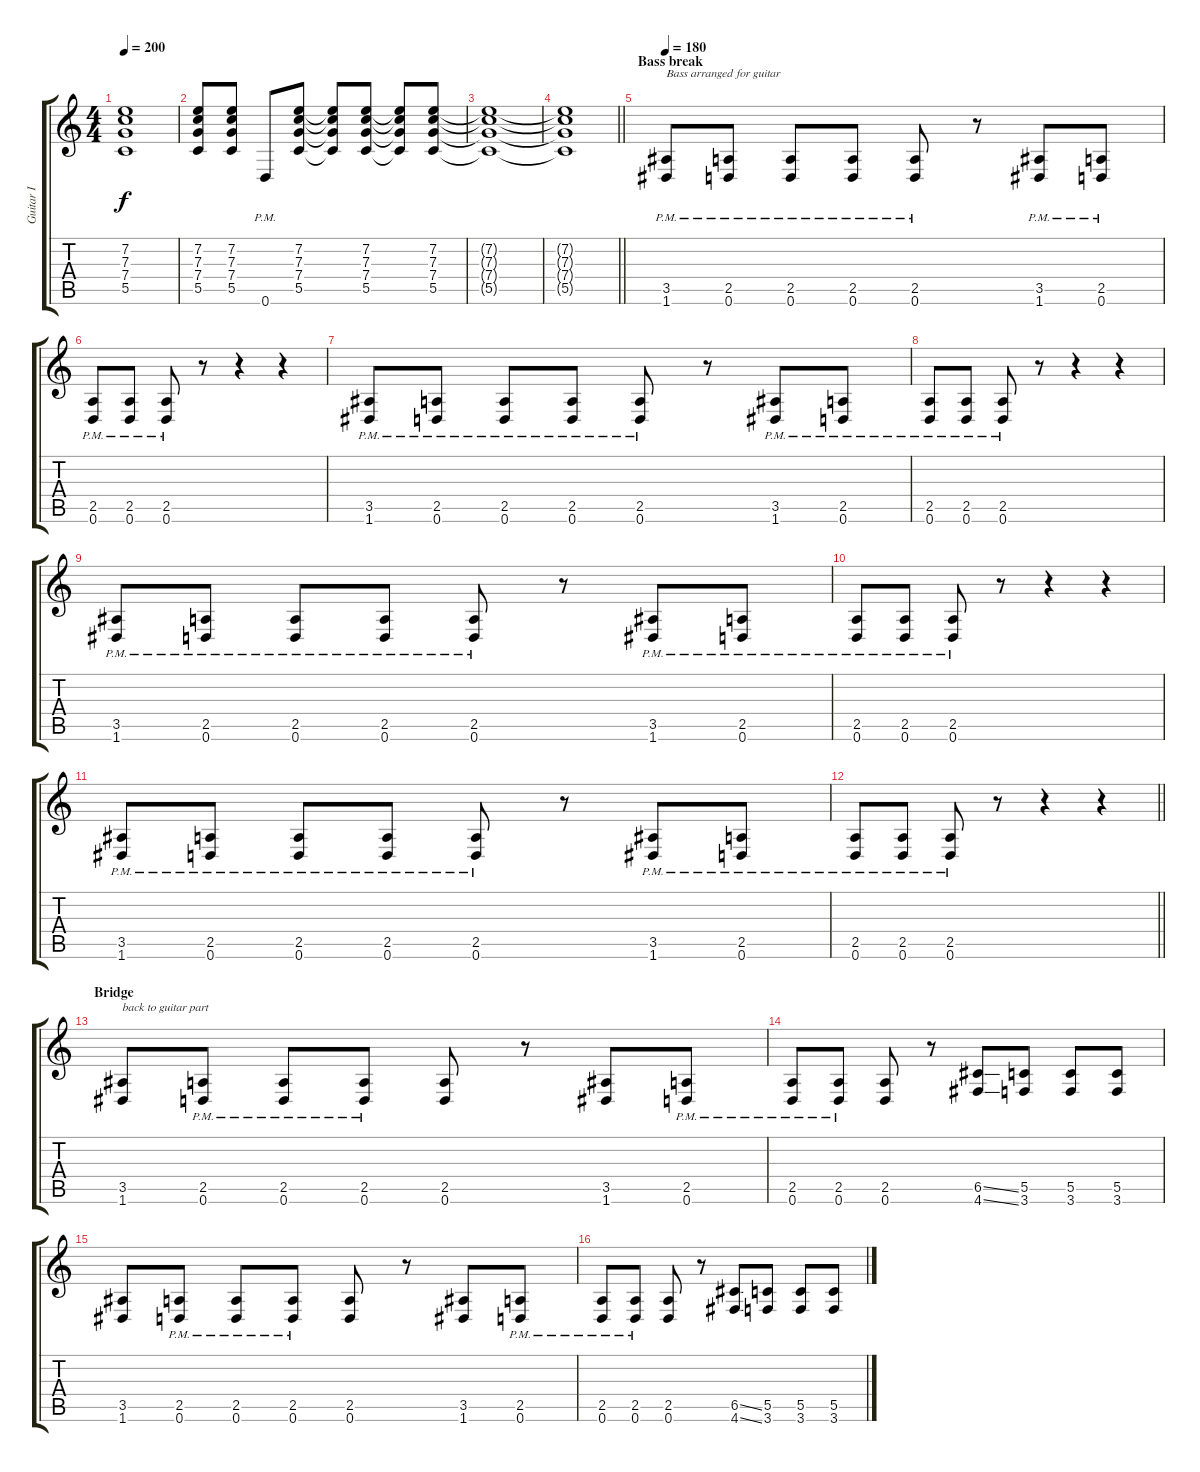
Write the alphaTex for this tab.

\track ("Guitar I" "Guitar I") {instrument distortionguitar}
\staff {score tabs}
\tuning (D4 A3 F3 C3 G2 D2) {hide}
\ts (4 4)
\tempo 200
\clef g2
\ks c
(7.2{t} 7.3{t} 7.4{t} 5.5{t}).1{dy f} |
(7.2 7.3 7.4 5.5).8 (7.2 7.3 7.4 5.5).8 0.6{pm}.8 (7.2 7.3 7.4 5.5).8 (7.2{t} 7.3{t} 7.4{t} 5.5{t}).8 (7.2 7.3 7.4 5.5).8 (7.2{t} 7.3{t} 7.4{t} 5.5{t}).8 (7.2 7.3 7.4 5.5).8 |
(7.2{t} 7.3{t} 7.4{t} 5.5{t}).1 |
\barLineRight lightlight
(7.2{t} 7.3{t} 7.4{t} 5.5{t}).1 |
\section ("" "Bass break")
\tempo 180
(3.5{pm} 1.6{pm}).8{txt "Bass arranged for guitar"} (2.5{pm} 0.6{pm}).8 (2.5{pm} 0.6{pm}).8 (2.5{pm} 0.6{pm}).8 (2.5{pm} 0.6{pm}).8 r.8 (3.5{pm} 1.6{pm}).8 (2.5{pm} 0.6{pm}).8 |
(2.5{pm} 0.6{pm}).8 (2.5{pm} 0.6{pm}).8 (2.5{pm} 0.6{pm}).8 r.8 r.4 r.4 |
(3.5{pm} 1.6{pm}).8 (2.5{pm} 0.6{pm}).8 (2.5{pm} 0.6{pm}).8 (2.5{pm} 0.6{pm}).8 (2.5{pm} 0.6{pm}).8 r.8 (3.5{pm} 1.6{pm}).8 (2.5{pm} 0.6{pm}).8 |
(2.5{pm} 0.6{pm}).8 (2.5{pm} 0.6{pm}).8 (2.5{pm} 0.6{pm}).8 r.8 r.4 r.4 |
(3.5{pm} 1.6{pm}).8 (2.5{pm} 0.6{pm}).8 (2.5{pm} 0.6{pm}).8 (2.5{pm} 0.6{pm}).8 (2.5{pm} 0.6{pm}).8 r.8 (3.5{pm} 1.6{pm}).8 (2.5{pm} 0.6{pm}).8 |
(2.5{pm} 0.6{pm}).8 (2.5{pm} 0.6{pm}).8 (2.5{pm} 0.6{pm}).8 r.8 r.4 r.4 |
(3.5{pm} 1.6{pm}).8 (2.5{pm} 0.6{pm}).8 (2.5{pm} 0.6{pm}).8 (2.5{pm} 0.6{pm}).8 (2.5{pm} 0.6{pm}).8 r.8 (3.5{pm} 1.6{pm}).8 (2.5{pm} 0.6{pm}).8 |
\barLineRight lightlight
(2.5{pm} 0.6{pm}).8 (2.5{pm} 0.6{pm}).8 (2.5{pm} 0.6{pm}).8 r.8 r.4 r.4 |
\section ("" "Bridge")
(3.5 1.6).8{txt "back to guitar part"} (2.5{pm} 0.6{pm}).8 (2.5{pm} 0.6{pm}).8 (2.5{pm} 0.6{pm}).8 (2.5 0.6).8 r.8 (3.5 1.6).8 (2.5{pm} 0.6{pm}).8 |
(2.5{pm} 0.6{pm}).8 (2.5{pm} 0.6{pm}).8 (2.5 0.6).8 r.8 (6.5{ss} 4.6{ss}).8 (5.5 3.6).8 (5.5 3.6).8 (5.5 3.6).8 |
(3.5 1.6).8 (2.5{pm} 0.6{pm}).8 (2.5{pm} 0.6{pm}).8 (2.5{pm} 0.6{pm}).8 (2.5 0.6).8 r.8 (3.5 1.6).8 (2.5{pm} 0.6{pm}).8 |
(2.5{pm} 0.6{pm}).8 (2.5{pm} 0.6{pm}).8 (2.5 0.6).8 r.8 (6.5{ss} 4.6{ss}).8 (5.5 3.6).8 (5.5 3.6).8 (5.5 3.6).8
